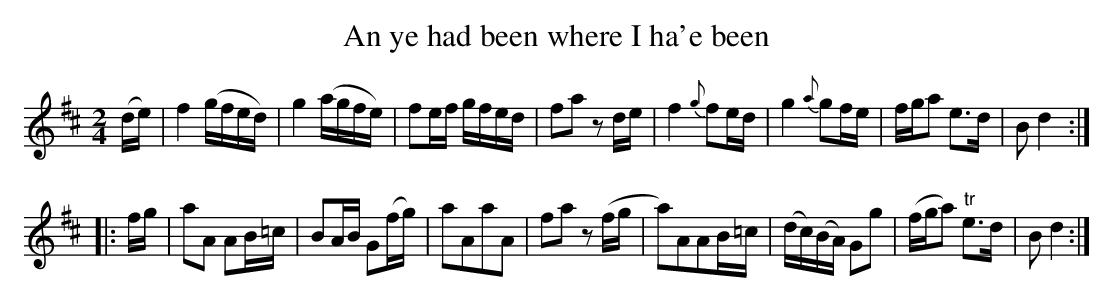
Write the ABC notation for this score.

X:1
T:An ye had been where I ha'e been
M:2/4
K:B minor
(de)|\
f4 (gfed)| g4 (agfe)| f2ef gfed| f2a2 z2de|\
f4 {g}f2ed| g4 {a}g2fe| fga2 e3d| B2d4::
fg|\
a2A2 A2B=c| B2AB G2(fg)| a2A2a2A2| f2a2 z2(fg|\
a2)A2A2B=c| (dc)(BA) G2g2| (fga2) "tr"e3d| B2d4:|
